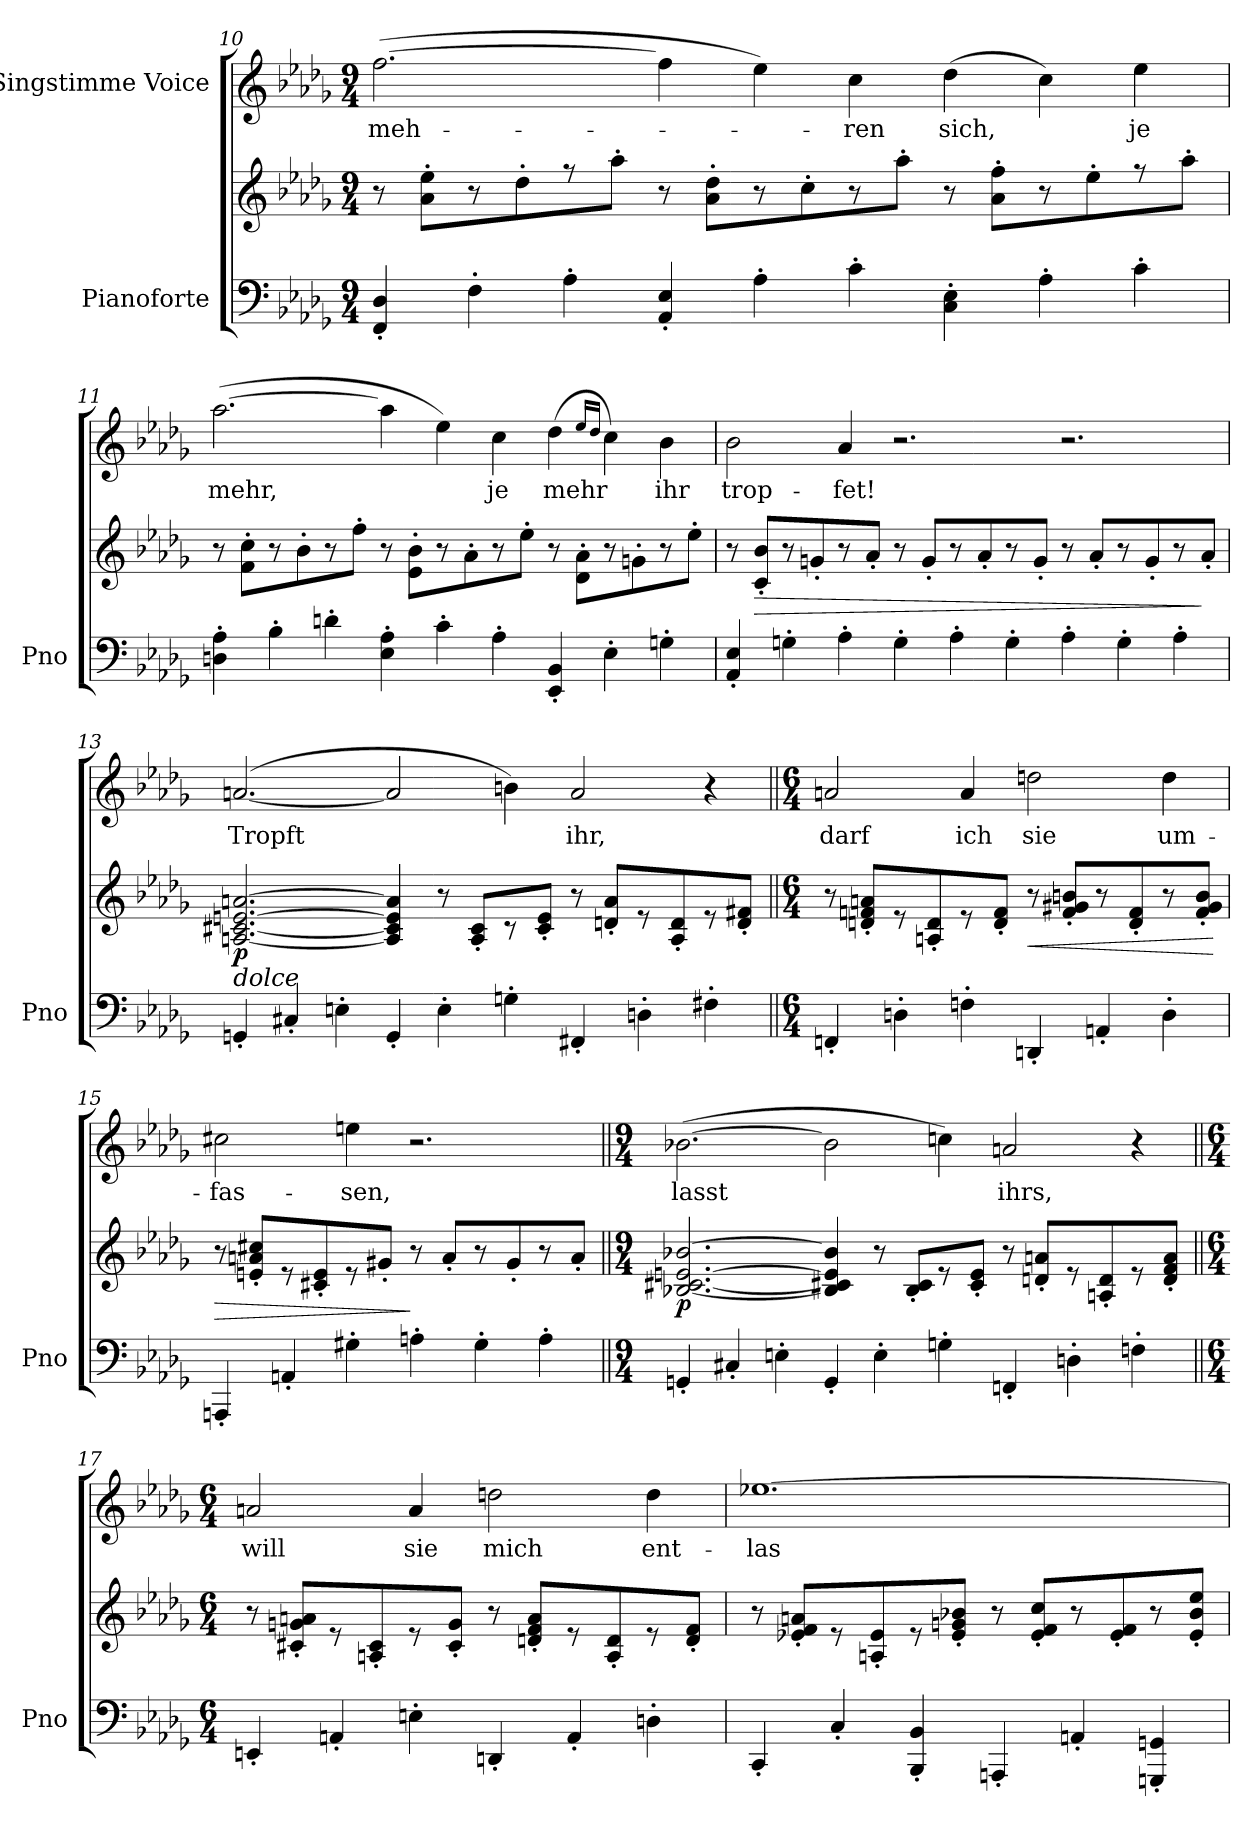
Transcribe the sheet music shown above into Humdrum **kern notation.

**kern	**kern	**dynam	**kern	**text
*part2	*part2	*part2	*part1	*part1
*staff3	*staff2	*staff2/3	*staff1	*staff1
*I"Pianoforte	*	*	*I"Singstimme Voice	*
*I'Pno	*	*	*	*
*clefF4	*clefG2	*	*clefG2	*
*k[b-e-a-d-g-]	*k[b-e-a-d-g-]	*	*k[b-e-a-d-g-]	*
*M9/4	*M9/4	*	*M9/4	*
=10	=10	=10	=10	=10
!	!	!	!	!LO:LY:b
4FF/' 4D-/'	8r	.	(>[2.ff\	meh-
.	8a-\' 8ee-\'L	.	.	.
4F'\	8r	.	.	.
.	8dd-'\	.	.	.
4A-'\	8r	.	.	.
.	8aa-'\J	.	.	.
4AA-/' 4E-/'	8r	.	4ff\]	.
.	8a-\' 8dd-\'L	.	.	.
4A-'\	8r	.	4ee-\)	.
.	8cc'\	.	.	.
!	!	!	!	!LO:LY:b
4c'\	8r	.	4cc\	-ren
.	8aa-'\J	.	.	.
!	!	!	!	!LO:LY:b
4C\' 4E-\'	8r	.	(>4dd-\	sich,
.	8a-\' 8ff\'L	.	.	.
4A-'\	8r	.	4cc\)	.
.	8ee-'\	.	.	.
!	!	!	!	!LO:LY:b
4c'\	8r	.	4ee-\	je
.	8aa-'\J	.	.	.
!!LO:LB:g=z
=11	=11	=11	=11	=11
!	!	!	!	!LO:LY:b
4Dn\' 4A-\'	8r	.	(>[2.aa-\	mehr,
.	8f\' 8cc\'L	.	.	.
4B-'\	8r	.	.	.
.	8b-'\	.	.	.
4dn'\	8r	.	.	.
.	8ff'\J	.	.	.
4E-\' 4A-\'	8r	.	4aa-\]	.
.	8e-\' 8b-\'L	.	.	.
4c'\	8r	.	4ee-\)	.
.	8a-'\	.	.	.
!	!	!	!	!LO:LY:b
4A-'\	8r	.	4cc\	je
.	8ee-'\J	.	.	.
!	!	!	!	!LO:LY:b
4EE-/' 4BB-/'	8r	.	(>4dd-\	mehr
.	8d-\' 8a-\'L	.	.	.
.	.	.	16qee-/LL	.
.	.	.	16qdd-/JJ	.
4E-'\	8r	.	4cc\)	.
.	8gn'\	.	.	.
!	!	!	!	!LO:LY:b
4Gn'\	8r	.	4b-\	ihr
.	8ee-'\J	.	.	.
=12	=12	=12	=12	=12
!	!	!	!	!LO:LY:b
4AA-/' 4E-/'	8r	.	2b-\	trop-
!	!	!LO:HP:b	!	!
.	8c/' 8b-/'L	>	.	.
4Gn'\	8r	.	.	.
.	8gn'/	.	.	.
!	!	!	!	!LO:LY:b
4A-'\	8r	.	4a-/	-fet!
.	8a-'/J	.	.	.
4G'\	8r	.	2.r	.
.	8g'/L	.	.	.
4A-'\	8r	.	.	.
.	8a-'/	.	.	.
4G'\	8r	.	.	.
.	8g'/J	.	.	.
4A-'\	8r	.	2.r	.
.	8a-'/L	.	.	.
4G'\	8r	.	.	.
.	8g'/	.	.	.
4A-'\	8r	.	.	.
.	8a-'/J	]	.	.
!!LO:LB:g=z
=13	=13	=13	=13	=13
*	*	*	*MM185	*
!LO:TX:a:i:t=dolce	!	!	!	!
!	!	!LO:DY:b	!	!LO:LY:b
4GGn'/	[2.An/ [2.c#X/ [2.en/ [2.an/	p	(>[2.an/	Tropft
4C#X'/	.	.	.	.
4En'\	.	.	.	.
4GG'/	4A/] 4c#/] 4e/] 4a/]	.	2a/]	.
4E'\	8r	.	.	.
.	8A/' 8c#/'L	.	.	.
4Gn'\	8r	.	4bn\)	.
.	8c#/' 8e/'J	.	.	.
!	!	!	!	!LO:LY:b
4FF#X'/	8r	.	2a/	ihr,
.	8dn/' 8a/'L	.	.	.
4Dn'\	8r	.	.	.
.	8A/' 8d/'	.	.	.
4F#X'\	8r	.	4r	.
.	8d/' 8f#X/'J	.	.	.
=14||	=14||	=14||	=14||	=14||
*M6/4	*M6/4	*	*M6/4	*
!	!	!	!	!LO:LY:b
4FFn'/	8r	.	2an/	darf
.	8dn/' 8fn/' 8an/'L	.	.	.
4Dn'\	8r	.	.	.
.	8An/' 8d/'	.	.	.
!	!	!	!	!LO:LY:b
4Fn'\	8r	.	4a/	ich
.	8d/' 8f/'J	.	.	.
!	!	!LO:HP:b	!	!LO:LY:b
4DDn'/	8r	<	2ddn\	sie
.	8f/' 8g#X/' 8bn/'L	.	.	.
4AAn'/	8r	.	.	.
.	8d/' 8f/'	.	.	.
!	!	!	!	!LO:LY:b
4D'\	8r	.	4dd\	um-
.	8f/' 8g#/' 8b/'J	.	.	.
.	.	[	.	.
!!LO:LB:g=z
=15	=15	=15	=15	=15
!	!	!LO:HP:b	!	!LO:LY:b
4AAAn'/	8r	>	2cc#X\	-fas-
.	8en/' 8an/' 8cc#X/'L	.	.	.
4AAn'/	8r	.	.	.
.	8c#X/' 8e/'	.	.	.
!	!	!	!	!LO:LY:b
4G#X'\	8r	.	4een\	-sen,
.	8g#X'/J	.	.	.
4An'\	8r	]	2.r	.
.	8a'/L	.	.	.
4G#'\	8r	.	.	.
.	8g#'/	.	.	.
4A'\	8r	.	.	.
.	8a'/J	.	.	.
=16||	=16||	=16||	=16||	=16||
*M9/4	*M9/4	*	*M9/4	*
!	!	!LO:DY:b	!	!LO:LY:b
4GGn'/	[2.B-X/ [2.c#X/ [2.en/ [2.b-X/	p	(>[2.b-X\	lasst
4C#X'/	.	.	.	.
4En'\	.	.	.	.
4GG'/	4B-/] 4c#X/] 4e/] 4b-/]	.	2b-\]	.
4E'\	8r	.	.	.
.	8B-/' 8c#/'L	.	.	.
4Gn'\	8r	.	4ccn\)	.
.	8c#/' 8e/'J	.	.	.
!	!	!	!	!LO:LY:b
4FFn'/	8r	.	2an/	ihrs,
.	8dn/' 8an/'L	.	.	.
4Dn'\	8r	.	.	.
.	8An/' 8d/'	.	.	.
4Fn'\	8r	.	4r	.
.	8d/' 8f/' 8a/'J	.	.	.
!!LO:PB:g=z
=17||	=17||	=17||	=17||	=17||
*M6/4	*M6/4	*	*M6/4	*
!	!	!	!	!LO:LY:b
4EEn'/	8r	.	2an/	will
.	8c#X/' 8gn/' 8an/'L	.	.	.
4AAn'/	8r	.	.	.
.	8An/' 8c#/'	.	.	.
!	!	!	!	!LO:LY:b
4En'\	8r	.	4a/	sie
.	8c#/' 8g/'J	.	.	.
!	!	!	!	!LO:LY:b
4DDn'/	8r	.	2ddn\	mich
.	8dn/' 8f/' 8a/'L	.	.	.
4AA'/	8r	.	.	.
.	8A/' 8d/'	.	.	.
!	!	!	!	!LO:LY:b
4Dn'\	8r	.	4dd\	ent-
.	8d/' 8f/'J	.	.	.
=18	=18	=18	=18	=18
!	!	!	!	!LO:LY:b
4CC'/	8r	.	[1.ee-X	las-
.	8e-X/' 8f/' 8an/'L	.	.	.
4C'/	8r	.	.	.
.	8An/' 8e-/'	.	.	.
4BBB-/' 4BB-/'	8r	.	.	.
.	8e-/' 8gn/' 8b-X/'J	.	.	.
4AAAn'/	8r	.	.	.
.	8e-/' 8f/' 8cc/'L	.	.	.
4AAn'/	8r	.	.	.
.	8e-/' 8f/'	.	.	.
4GGGn/' 4GGn/'	8r	.	.	.
.	8e-/' 8b-/' 8ee-/'J	.	.	.
=	=	=	=	=
*-	*-	*-	*-	*-
